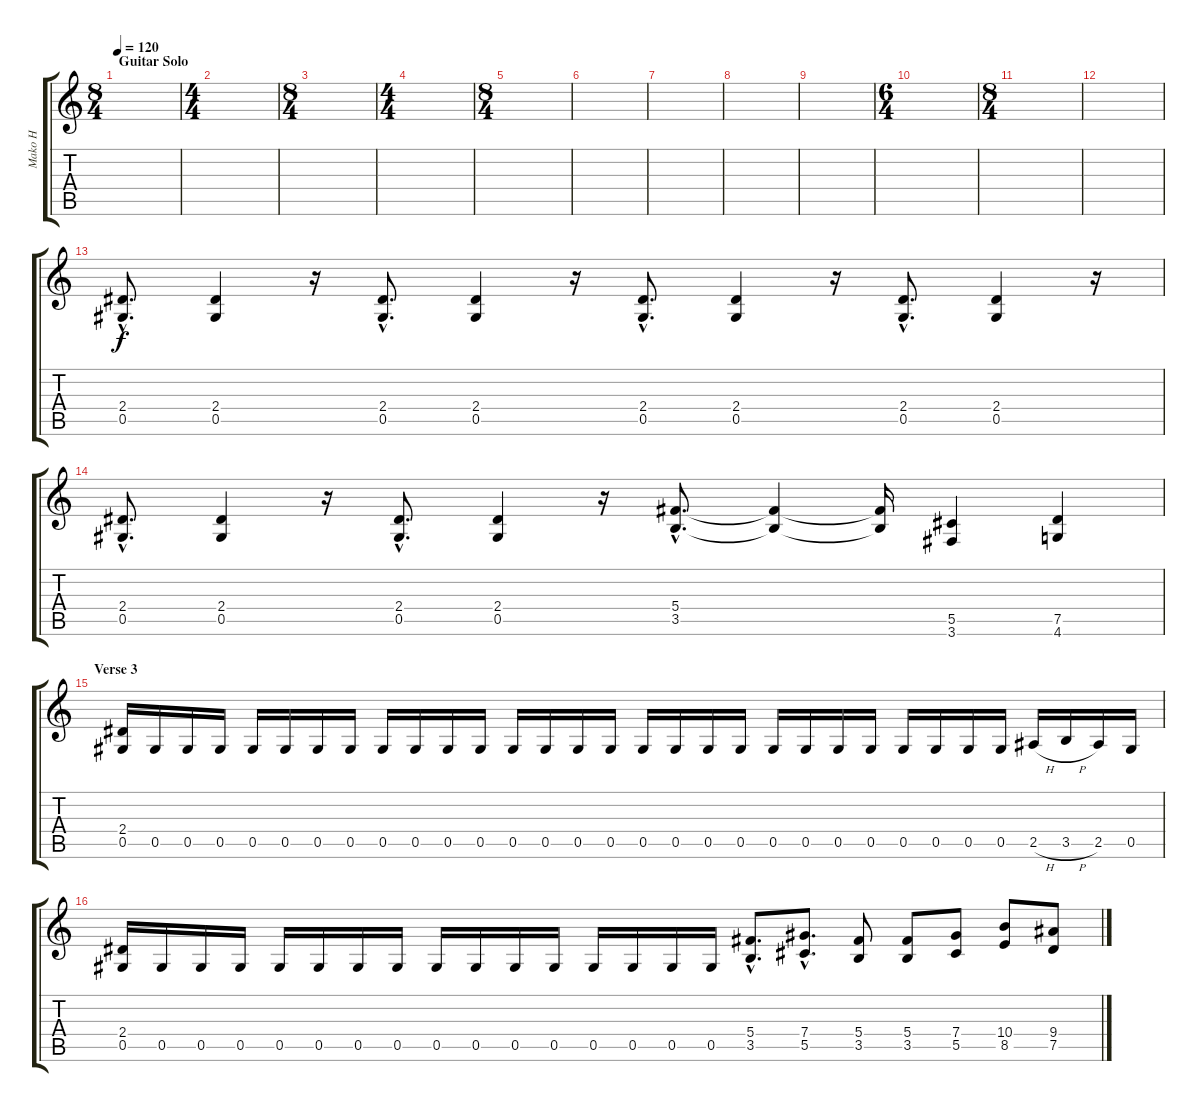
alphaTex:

\track ("Mako H" "Mako H") {instrument overdrivenguitar}
\staff {score tabs}
\tuning (Eb4 Bb3 Gb3 Db3 Ab2 Eb2) {hide}
\ts (8 4)
\section ("" "Guitar Solo")
\tempo 120
\clef g2
\ks c
|
\ts (4 4)
|
\ts (8 4)
|
\ts (4 4)
|
\ts (8 4)
|
|
|
|
|
\ts (6 4)
|
\ts (8 4)
|
|
(2.4{hac} 0.5{hac}).8{d} (2.4 0.5).4 r.16 (2.4{hac} 0.5{hac}).8{d} (2.4 0.5).4 r.16 (2.4{hac} 0.5{hac}).8{d} (2.4 0.5).4 r.16 (2.4{hac} 0.5{hac}).8{d} (2.4 0.5).4 r.16 |
(2.4{hac} 0.5{hac}).8{d} (2.4 0.5).4 r.16 (2.4{hac} 0.5{hac}).8{d} (2.4 0.5).4 r.16 (5.4{hac} 3.5{hac}).8{d} (5.4{t} 3.5{t}).4 (5.4{t} 3.5{t}).16 (5.5 3.6).4 (7.5 4.6).4 |
\section ("" "Verse 3")
(2.4 0.5).16 0.5.16 0.5.16 0.5.16 0.5.16 0.5.16 0.5.16 0.5.16 0.5.16 0.5.16 0.5.16 0.5.16 0.5.16 0.5.16 0.5.16 0.5.16 0.5.16 0.5.16 0.5.16 0.5.16 0.5.16 0.5.16 0.5.16 0.5.16 0.5.16 0.5.16 0.5.16 0.5.16 2.5{h}.16 3.5{h}.16 2.5.16 0.5.16 |
(2.4 0.5).16 0.5.16 0.5.16 0.5.16 0.5.16 0.5.16 0.5.16 0.5.16 0.5.16 0.5.16 0.5.16 0.5.16 0.5.16 0.5.16 0.5.16 0.5.16 (5.4{hac} 3.5{hac}).8{d} (7.4{hac} 5.5{hac}).8{d} (5.4 3.5).8 (5.4 3.5).8 (7.4 5.5).8 (10.4 8.5).8 (9.4 7.5).8
